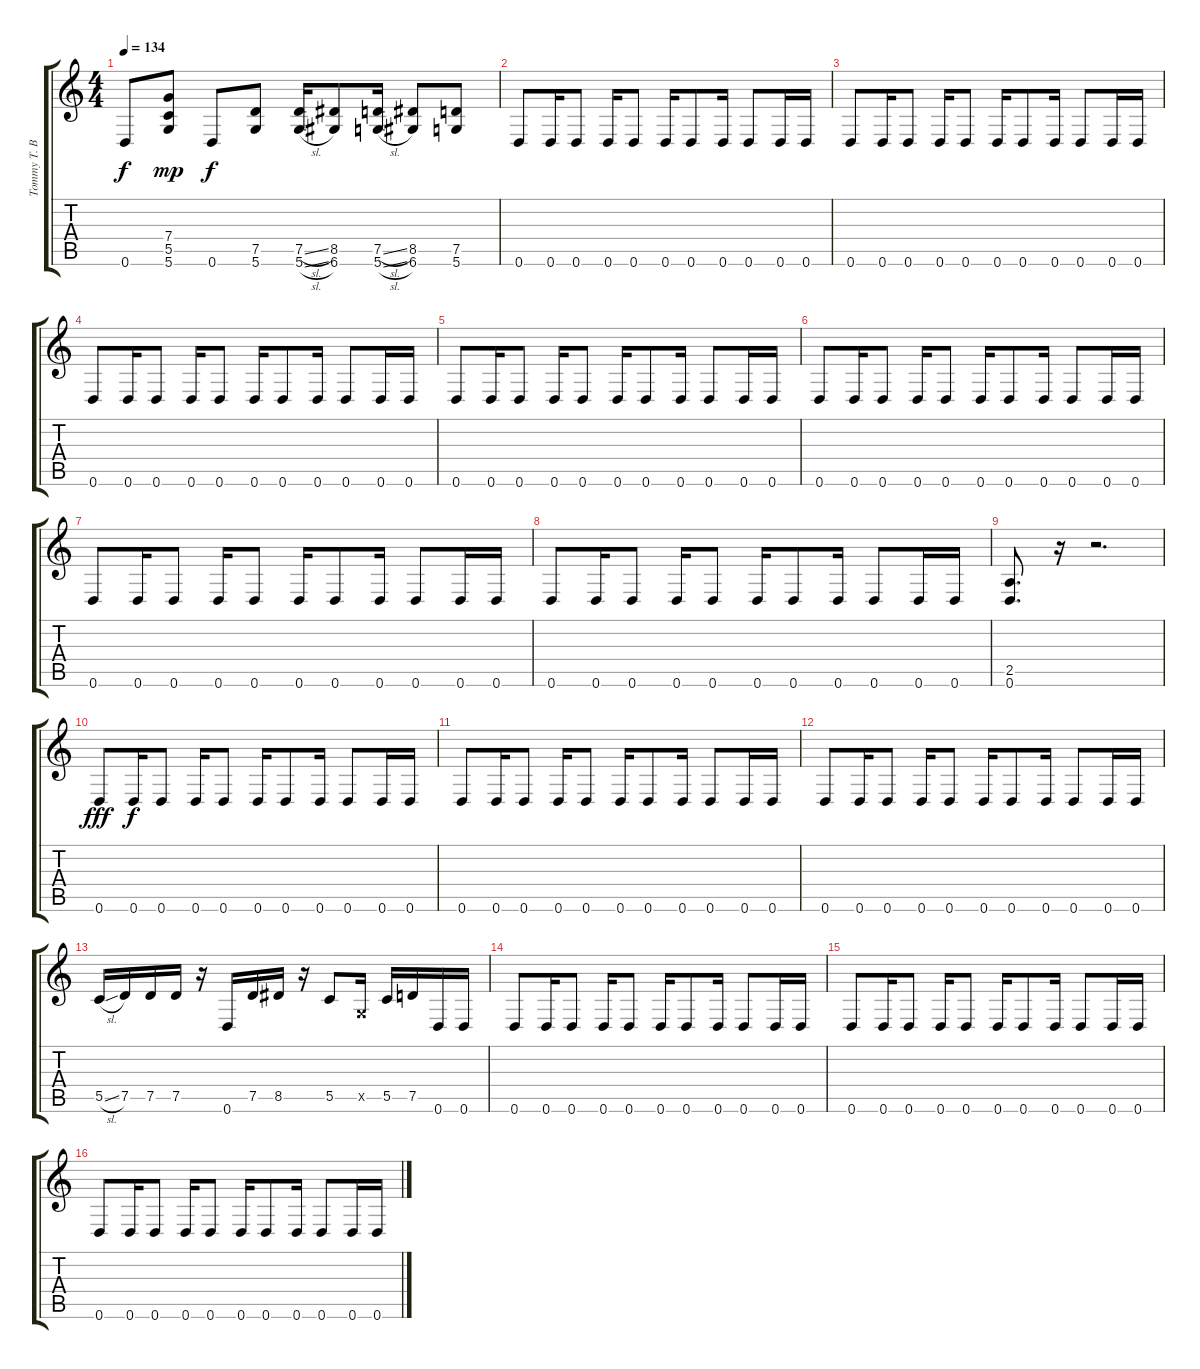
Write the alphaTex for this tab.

\track ("Tommy T. Baron" "Tommy T. B") {instrument distortionguitar}
\staff {score tabs}
\tuning (D4 A3 F3 C3 G2 D2) {hide}
\ts (4 4)
\tempo 134
\clef g2
\ks c
0.6.8{dy f} (7.4 5.5 5.6).8{dy mp} 0.6.8{dy f} (7.5 5.6).8 (7.5{sl} 5.6{sl}).16 (8.5 6.6).8 (7.5{sl} 5.6{sl}).16 (8.5 6.6).8 (7.5 5.6).8 |
0.6.8 0.6.16 0.6.8 0.6.16 0.6.8 0.6.16 0.6.8 0.6.16 0.6.8 0.6.16 0.6.16 |
0.6.8 0.6.16 0.6.8 0.6.16 0.6.8 0.6.16 0.6.8 0.6.16 0.6.8 0.6.16 0.6.16 |
0.6.8 0.6.16 0.6.8 0.6.16 0.6.8 0.6.16 0.6.8 0.6.16 0.6.8 0.6.16 0.6.16 |
0.6.8 0.6.16 0.6.8 0.6.16 0.6.8 0.6.16 0.6.8 0.6.16 0.6.8 0.6.16 0.6.16 |
0.6.8 0.6.16 0.6.8 0.6.16 0.6.8 0.6.16 0.6.8 0.6.16 0.6.8 0.6.16 0.6.16 |
0.6.8 0.6.16 0.6.8 0.6.16 0.6.8 0.6.16 0.6.8 0.6.16 0.6.8 0.6.16 0.6.16 |
0.6.8 0.6.16 0.6.8 0.6.16 0.6.8 0.6.16 0.6.8 0.6.16 0.6.8 0.6.16 0.6.16 |
(2.5 0.6).8{d} r.16 r.2{d} |
0.6.8{dy fff} 0.6.16{dy f} 0.6.8 0.6.16 0.6.8 0.6.16 0.6.8 0.6.16 0.6.8 0.6.16 0.6.16 |
0.6.8 0.6.16 0.6.8 0.6.16 0.6.8 0.6.16 0.6.8 0.6.16 0.6.8 0.6.16 0.6.16 |
0.6.8 0.6.16 0.6.8 0.6.16 0.6.8 0.6.16 0.6.8 0.6.16 0.6.8 0.6.16 0.6.16 |
5.5{sl}.16 7.5.16 7.5.16 7.5.16 r.16 0.6.16 7.5.16 8.5.16 r.16 5.5.8 0.5{x}.16 5.5.16 7.5.16 0.6.16 0.6.16 |
0.6.8 0.6.16 0.6.8 0.6.16 0.6.8 0.6.16 0.6.8 0.6.16 0.6.8 0.6.16 0.6.16 |
0.6.8 0.6.16 0.6.8 0.6.16 0.6.8 0.6.16 0.6.8 0.6.16 0.6.8 0.6.16 0.6.16 |
0.6.8 0.6.16 0.6.8 0.6.16 0.6.8 0.6.16 0.6.8 0.6.16 0.6.8 0.6.16 0.6.16
